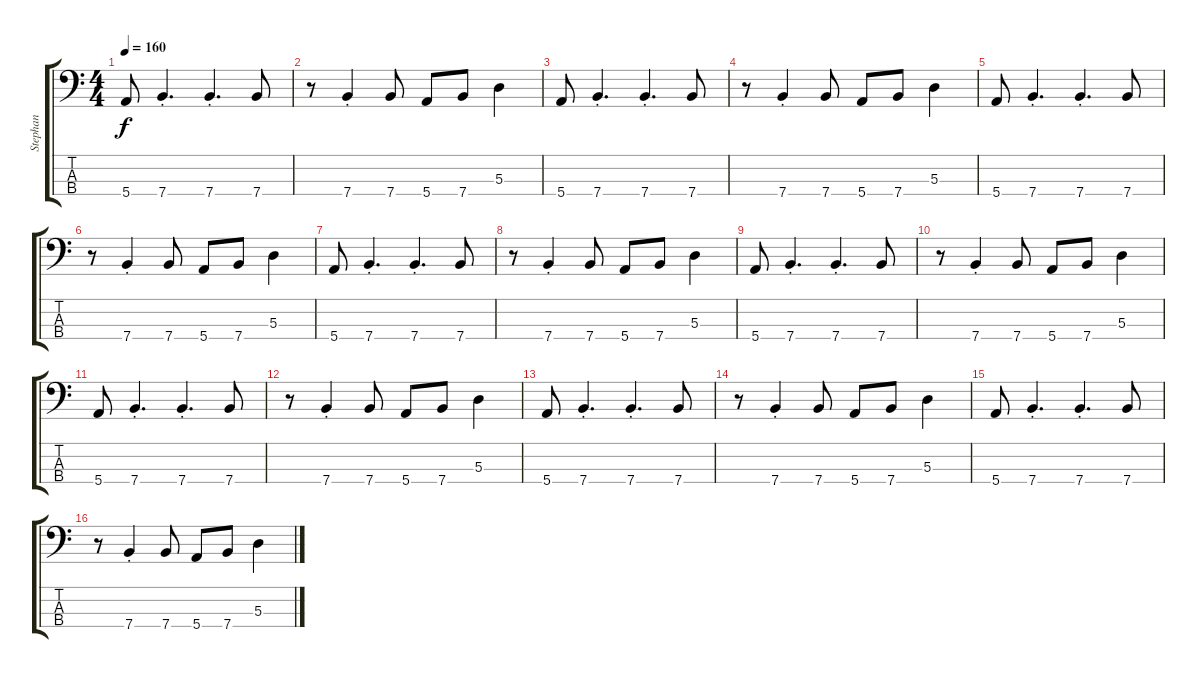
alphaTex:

\track ("Stephan" "Stephan") {instrument electricbasspick}
\staff {score tabs}
\tuning (G2 D2 A1 E1) {hide}
\ts (4 4)
\tempo 160
\clef f4
\ks c
5.4.8{dy f} 7.4{st}.4{d} 7.4{st}.4{d} 7.4.8 |
r.8 7.4{st}.4 7.4.8 5.4.8 7.4.8 5.3.4 |
5.4.8 7.4{st}.4{d} 7.4{st}.4{d} 7.4.8 |
r.8 7.4{st}.4 7.4.8 5.4.8 7.4.8 5.3.4 |
5.4.8 7.4{st}.4{d} 7.4{st}.4{d} 7.4.8 |
r.8 7.4{st}.4 7.4.8 5.4.8 7.4.8 5.3.4 |
5.4.8 7.4{st}.4{d} 7.4{st}.4{d} 7.4.8 |
r.8 7.4{st}.4 7.4.8 5.4.8 7.4.8 5.3.4 |
5.4.8 7.4{st}.4{d} 7.4{st}.4{d} 7.4.8 |
r.8 7.4{st}.4 7.4.8 5.4.8 7.4.8 5.3.4 |
5.4.8 7.4{st}.4{d} 7.4{st}.4{d} 7.4.8 |
r.8 7.4{st}.4 7.4.8 5.4.8 7.4.8 5.3.4 |
5.4.8 7.4{st}.4{d} 7.4{st}.4{d} 7.4.8 |
r.8 7.4{st}.4 7.4.8 5.4.8 7.4.8 5.3.4 |
5.4.8 7.4{st}.4{d} 7.4{st}.4{d} 7.4.8 |
r.8 7.4{st}.4 7.4.8 5.4.8 7.4.8 5.3.4
